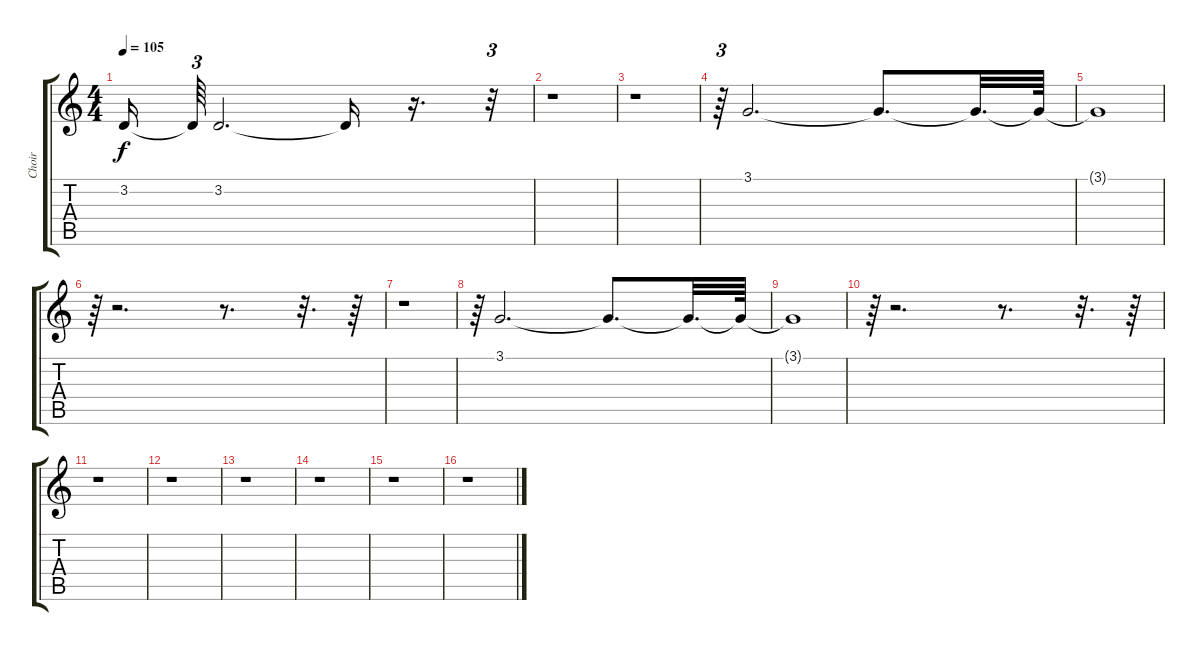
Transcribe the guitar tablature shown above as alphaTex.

\track ("Choir   " "Choir   ") {instrument choiraahs}
\staff {score tabs}
\tuning (E4 B3 G3 D3 A2 E2) {hide}
\ts (4 4)
\tempo 105
\clef g2
\ks c
3.2{t}.16{dy f} 3.2{t}.64{tu (3 2)} 3.2.2{d} 3.2{t}.16 r.16{d} r.32{tu (3 2)} |
r.1 |
r.1 |
r.64{tu (3 2)} 3.1.2{d volume 9} 3.1{t}.8{d} 3.1{t}.32{d} 3.1{t}.64 |
3.1{t}.1 |
r.64{tu (3 2)} r.2{d} r.8{d} r.32{d} r.64 |
r.1 |
r.64{tu (3 2)} 3.1.2{d volume 9} 3.1{t}.8{d} 3.1{t}.32{d} 3.1{t}.64 |
3.1{t}.1 |
r.64{tu (3 2)} r.2{d} r.8{d} r.32{d} r.64 |
r.1 |
r.1 |
r.1 |
r.1 |
r.1 |
r.1
